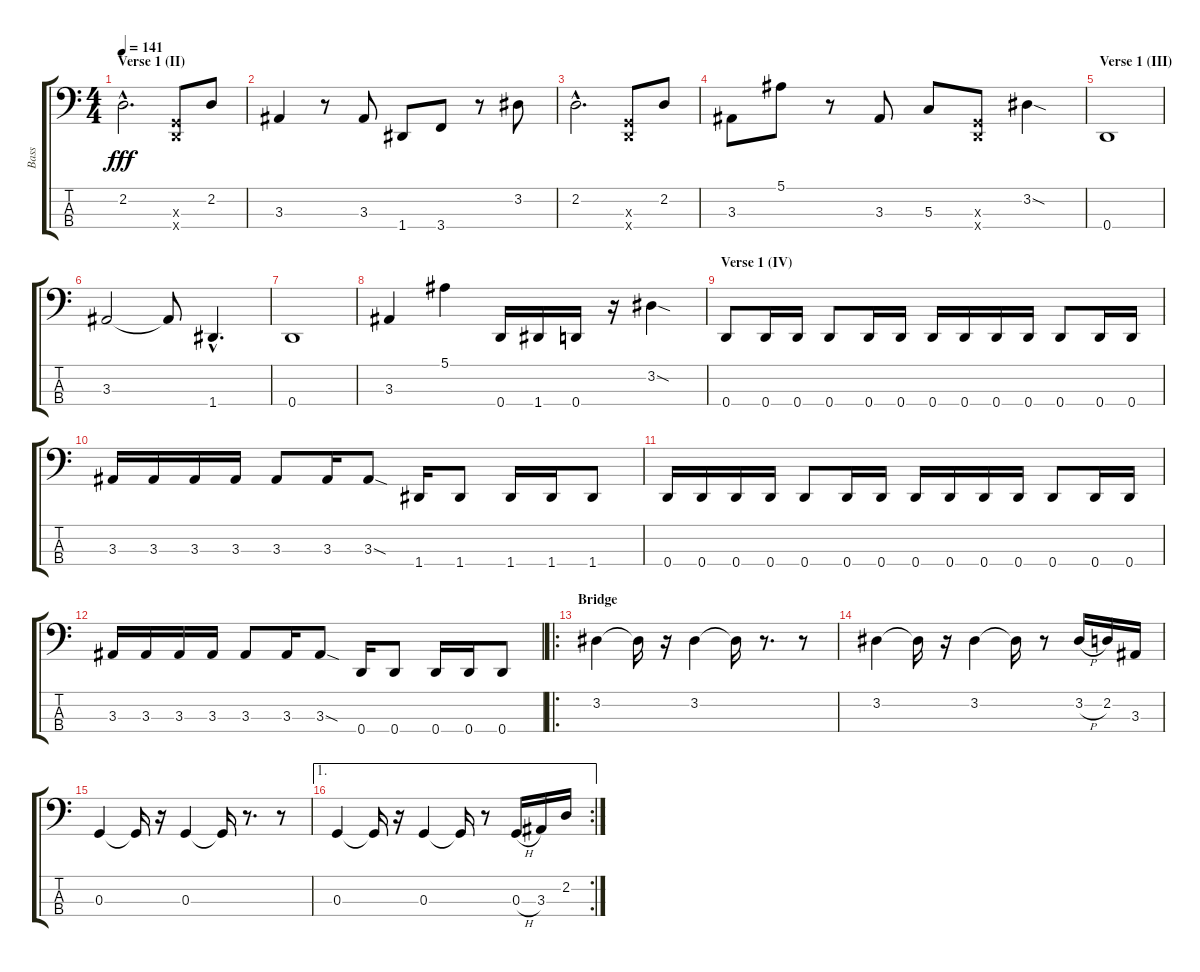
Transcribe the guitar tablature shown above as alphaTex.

\track ("Bass" "Bass") {instrument electricbasspick}
\staff {score tabs}
\tuning (F2 C2 G1 D1) {hide}
\ts (4 4)
\section ("" "Verse 1 (II)")
\tempo 141
\clef f4
\ks c
2.2{hac}.2{d dy fff} (0.3{x} 0.4{x}).8 2.2.8 |
3.3.4 r.8 3.3.8 1.4.8 3.4.8 r.8 3.2.8 |
2.2{hac}.2{d} (0.3{x} 0.4{x}).8 2.2.8 |
3.3.8 5.1.8 r.8 3.3.8 5.3.8 (0.3{x} 0.4{x}).8 3.2{sod}.4 |
\section ("" "Verse 1 (III)")
0.4.1 |
3.3.2 3.3{t}.8 1.4{hac}.4{d} |
0.4.1 |
3.3.4 5.1.4 0.4.16 1.4.16 0.4.16 r.16 3.2{sod}.4 |
\section ("" "Verse 1 (IV)")
0.4.8 0.4.16 0.4.16 0.4.8 0.4.16 0.4.16 0.4.16 0.4.16 0.4.16 0.4.16 0.4.8 0.4.16 0.4.16 |
3.3.16 3.3.16 3.3.16 3.3.16 3.3.8 3.3.16 3.3{sod}.8 1.4.16 1.4.8 1.4.16 1.4.16 1.4.8 |
0.4.16 0.4.16 0.4.16 0.4.16 0.4.8 0.4.16 0.4.16 0.4.16 0.4.16 0.4.16 0.4.16 0.4.8 0.4.16 0.4.16 |
3.3.16 3.3.16 3.3.16 3.3.16 3.3.8 3.3.16 3.3{sod}.8 0.4.16 0.4.8 0.4.16 0.4.16 0.4.8 |
\ro
\section ("" "Bridge")
3.2.4 3.2{t}.16 r.16 3.2.4 3.2{t}.16 r.8{d} r.8 |
3.2.4 3.2{t}.16 r.16 3.2.4 3.2{t}.16 r.8 3.2{h}.16 2.2.16 3.3.16 |
0.3.4 0.3{t}.16 r.16 0.3.4 0.3{t}.16 r.8{d} r.8 |
\ae 1
\rc 2
0.3.4 0.3{t}.16 r.16 0.3.4 0.3{t}.16 r.8 0.3{h}.16 3.3.16 2.2.16
